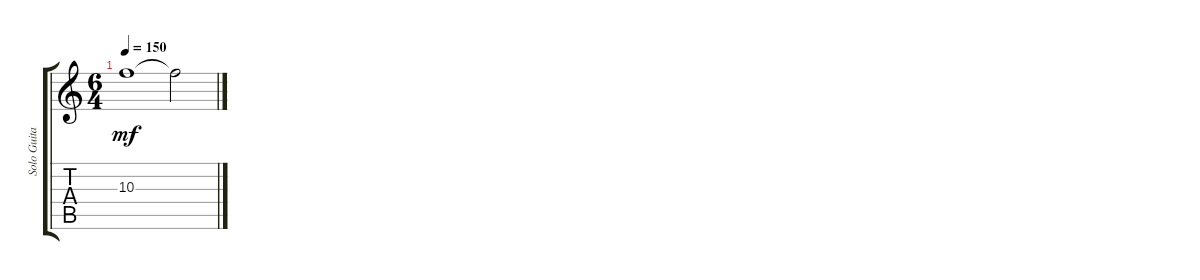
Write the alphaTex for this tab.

\track ("Solo Guitar" "Solo Guita") {instrument distortionguitar}
\staff {score tabs}
\tuning (E4 B3 G3 D3 A2 D2) {hide}
\ts (6 4)
\tempo 150
\clef g2
\ks c
10.3.1{dy mf} 10.3{t}.2
